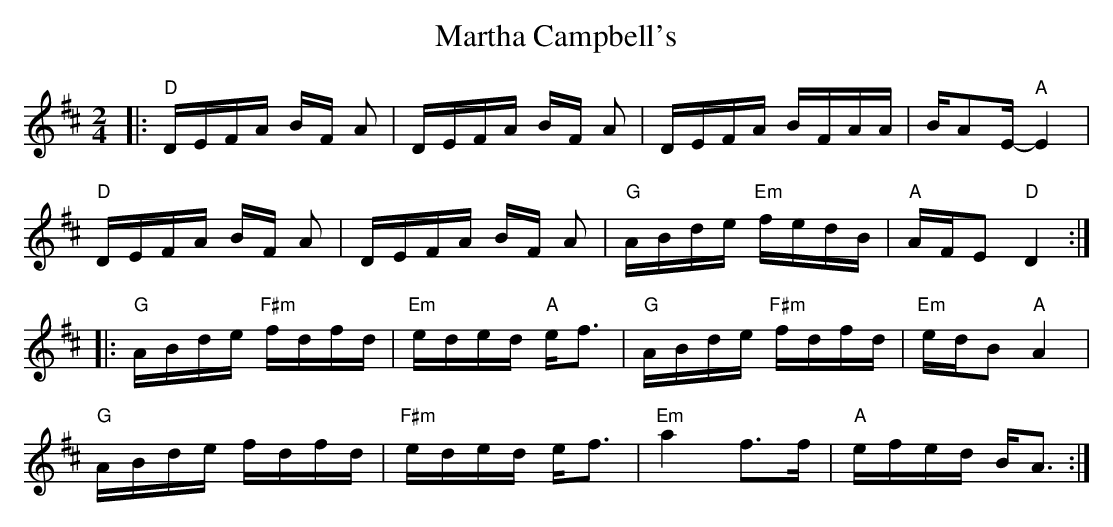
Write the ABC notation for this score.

X:1
T: Martha Campbell's
M: 2/4
L: 1/16
K: D
|:\
"D"DEFA BF A2|DEFA BF A2|DEFA BFAA|BA2E- "A"E4|
"D"DEFA BF A2|DEFA BF A2|"G"ABde "Em"fedB|"A"AFE2 "D"D4:|
|:\
"G"ABde "F#m"fdfd|"Em"eded "A"ef3|"G"ABde "F#m"fdfd|"Em"edB2 "A"A4|
"G"ABde fdfd|"F#m"eded ef3|"Em"a4f3f|"A"efed BA3:|
